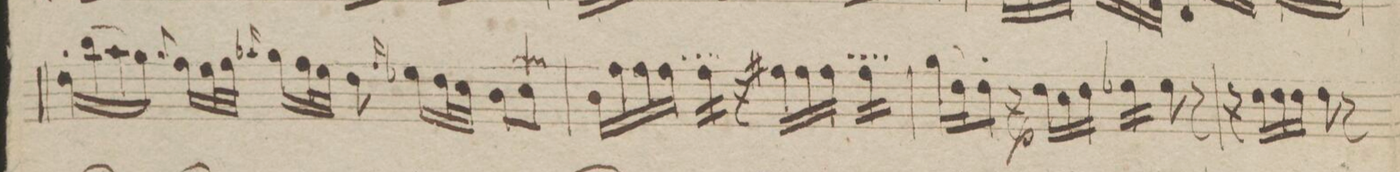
**kern	**dynam
*I"Violio 1mo	*
*clefG2	*
*k[b-]	*
*met(c)	*
*M4/4	*
16dd'\LL	.
16bb-\	.
16aa\	.
16gg\JJ	.
8qqgg/	.
16ff\LL	.
32ee\L	.
32ff\JJJ	.
16qqaa-X/	.
16gg\LL	.
32ff\L	.
32ee\JJJ	.
8dd\	.
16qqff/	.
16ee-X\LL	.
32dd\L	.
32cc\JJJ	.
8b-\L	.
8ccT\J	.
=35	=35
16b-\LL	.
16ff\	.
16ff\	.
16ff\JJ	.
*tremolo	*
16ff'\LL	.
16ff'\	.
16ff'\	.
16ff'\JJ	.
*Xtremolo	*
16r	.
16ff#X\LL	.
16ff#\	.
16ff#\JJ	.
*tremolo	*
16ff#'\LL	.
16ff#'\	.
16ff#'\	.
16ff#'\JJ	.
*Xtremolo	*
=36	=36
(16gg\LL	.
16dd\J)	.
8dd\J	.
16r	p
16dd\LL	p
16cc\	.
16dd\JJ	.
*tremolo	*
16ee-X\LL	.
16ee-\	.
16ee-\	.
16ee-\JJ	.
*Xtremolo	*
8ee-\	.
8r	.
=37	=37
16r	.
16dd\LL	.
16dd\	.
16dd\JJ	.
8dd\	.
8r	.
*-	*-
